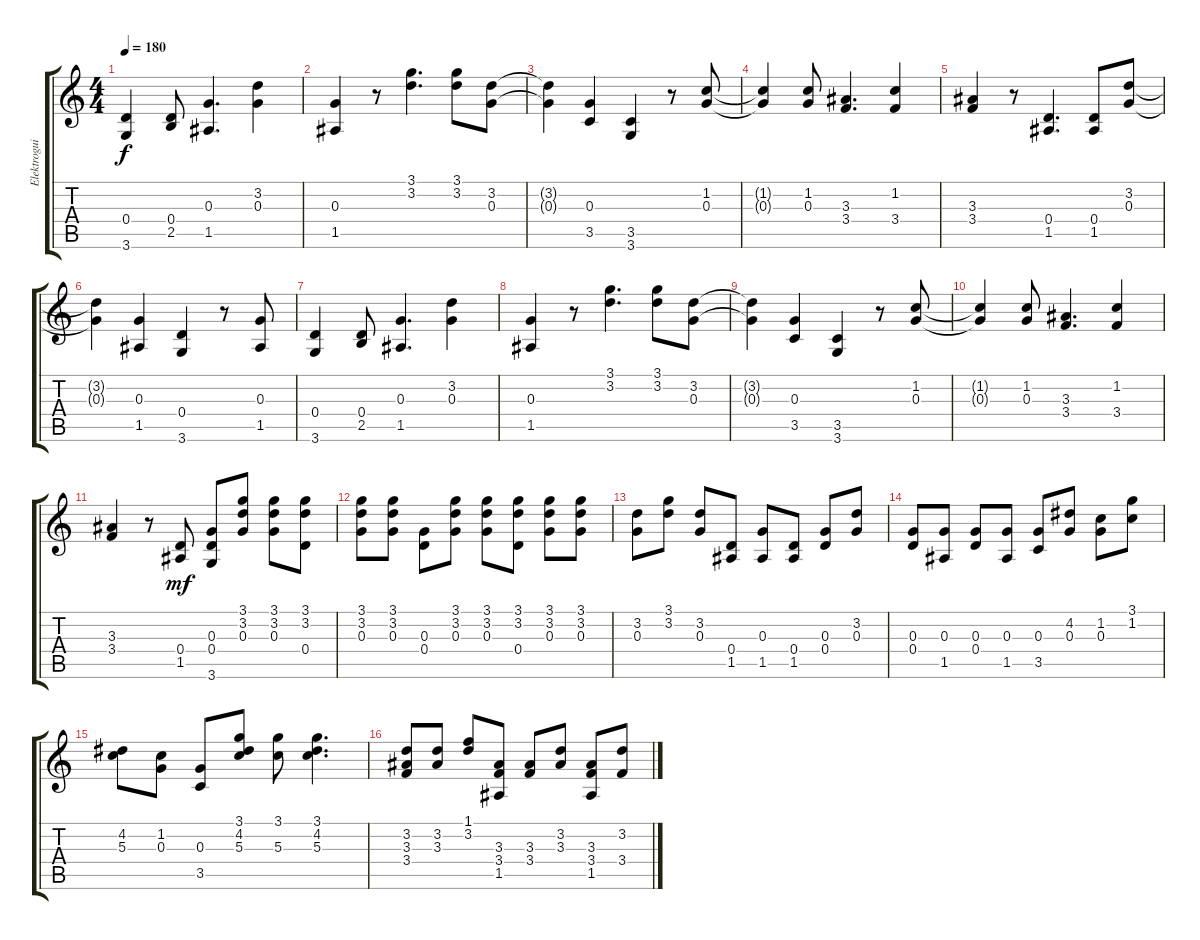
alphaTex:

\track ("Elektroguitar_2" "Elektrogui") {instrument distortionguitar}
\staff {score tabs}
\tuning (E4 B3 G3 D3 A2 E2) {hide}
\ts (4 4)
\tempo 180
\clef g2
\ks c
(0.4 3.6).4{dy f volume 8} (0.4 2.5).8 (0.3 1.5).4{d} (3.2 0.3).4 |
(0.3 1.5).4 r.8 (3.1 3.2).4{d} (3.1 3.2).8 (3.2 0.3).8 |
(3.2{t} 0.3{t}).4 (0.3 3.5).4 (3.5 3.6).4 r.8 (1.2 0.3).8 |
(1.2{t} 0.3{t}).4 (1.2 0.3).8 (3.3 3.4).4{d} (1.2 3.4).4 |
(3.3 3.4).4 r.8 (0.4 1.5).4{d} (0.4 1.5).8 (3.2 0.3).8 |
(3.2{t} 0.3{t}).4 (0.3 1.5).4 (0.4 3.6).4 r.8 (0.3 1.5).8 |
(0.4 3.6).4 (0.4 2.5).8 (0.3 1.5).4{d} (3.2 0.3).4 |
(0.3 1.5).4 r.8 (3.1 3.2).4{d} (3.1 3.2).8 (3.2 0.3).8 |
(3.2{t} 0.3{t}).4 (0.3 3.5).4 (3.5 3.6).4 r.8 (1.2 0.3).8 |
(1.2{t} 0.3{t}).4 (1.2 0.3).8 (3.3 3.4).4{d} (1.2 3.4).4 |
(3.3 3.4).4 r.8 (0.4 1.5).8{dy mf volume 11} (0.3 0.4 3.6).8 (3.1 3.2 0.3).8 (3.1 3.2 0.3).8 (3.1 3.2 0.4).8 |
(3.1 3.2 0.3).8 (3.1 3.2 0.3).8 (0.3 0.4).8 (3.1 3.2 0.3).8 (3.1 3.2 0.3).8 (3.1 3.2 0.4).8 (3.1 3.2 0.3).8 (3.1 3.2 0.3).8 |
(3.2 0.3).8{volume 12} (3.1 3.2).8 (3.2 0.3).8 (0.4 1.5).8 (0.3 1.5).8 (0.4 1.5).8 (0.3 0.4).8 (3.2 0.3).8 |
(0.3 0.4).8 (0.3 1.5).8 (0.3 0.4).8 (0.3 1.5).8 (0.3 3.5).8 (4.2 0.3).8 (1.2 0.3).8 (3.1 1.2).8 |
(4.2 5.3).8 (1.2 0.3).8 (0.3 3.5).8 (3.1 4.2 5.3).8 (3.1 5.3).8 (3.1 4.2 5.3).4{d} |
(3.2 3.3 3.4).8{volume 12} (3.2 3.3).8 (1.1 3.2).8 (3.3 3.4 1.5).8 (3.3 3.4).8 (3.2 3.3).8 (3.3 3.4 1.5).8 (3.2 3.4).8
